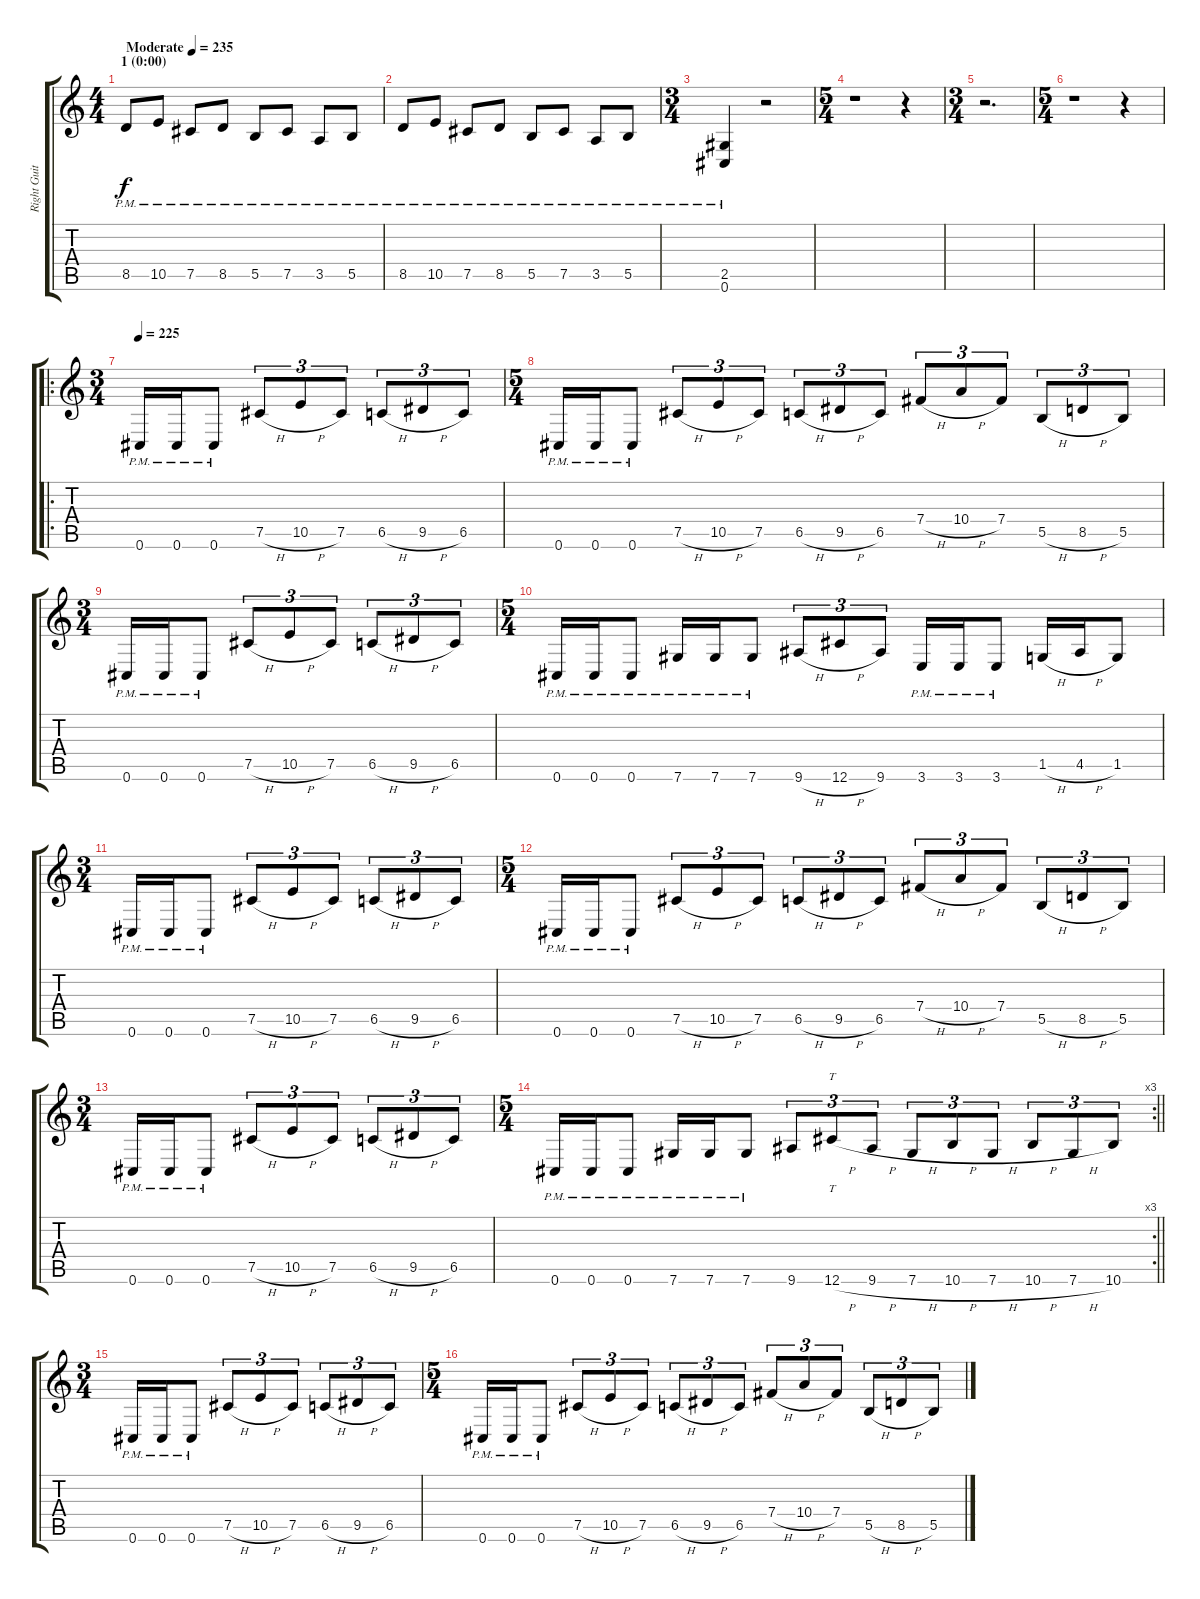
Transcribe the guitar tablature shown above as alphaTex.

\track ("Right Guitar" "Right Guit") {instrument distortionguitar}
\staff {score tabs}
\tuning (Db4 Ab3 E3 B2 Gb2 Db2) {hide}
\ts (4 4)
\section ("" "1 (0:00)")
\tempo (235 "Moderate")
\clef g2
\ks c
8.5{pm}.8{dy f instrument distortionguitar} 10.5{pm}.8 7.5{pm}.8 8.5{pm}.8 5.5{pm}.8 7.5{pm}.8 3.5{pm}.8 5.5{pm}.8 |
8.5{pm}.8 10.5{pm}.8 7.5{pm}.8 8.5{pm}.8 5.5{pm}.8 7.5{pm}.8 3.5{pm}.8 5.5{pm}.8 |
\ts (3 4)
(2.5{pm} 0.6{pm}).4 r.2 |
\ts (5 4)
r.1 r.4 |
\ts (3 4)
r.2{d} |
\ts (5 4)
r.1 r.4 |
\ro
\ts (3 4)
\tempo 225
0.6{pm}.16 0.6{pm}.16 0.6{pm}.8 7.5{h}.8{tu (3 2)} 10.5{h}.8{tu (3 2)} 7.5.8{tu (3 2)} 6.5{h}.8{tu (3 2)} 9.5{h}.8{tu (3 2)} 6.5.8{tu (3 2)} |
\ts (5 4)
0.6{pm}.16 0.6{pm}.16 0.6{pm}.8 7.5{h}.8{tu (3 2)} 10.5{h}.8{tu (3 2)} 7.5.8{tu (3 2)} 6.5{h}.8{tu (3 2)} 9.5{h}.8{tu (3 2)} 6.5.8{tu (3 2)} 7.4{h}.8{tu (3 2)} 10.4{h}.8{tu (3 2)} 7.4.8{tu (3 2)} 5.5{h}.8{tu (3 2)} 8.5{h}.8{tu (3 2)} 5.5.8{tu (3 2)} |
\ts (3 4)
0.6{pm}.16 0.6{pm}.16 0.6{pm}.8 7.5{h}.8{tu (3 2)} 10.5{h}.8{tu (3 2)} 7.5.8{tu (3 2)} 6.5{h}.8{tu (3 2)} 9.5{h}.8{tu (3 2)} 6.5.8{tu (3 2)} |
\ts (5 4)
0.6{pm}.16 0.6{pm}.16 0.6{pm}.8 7.6{pm}.16 7.6{pm}.16 7.6{pm}.8 9.6{h}.8{tu (3 2)} 12.6{h}.8{tu (3 2)} 9.6.8{tu (3 2)} 3.6{pm}.16 3.6{pm}.16 3.6{pm}.8 1.5{h}.16 4.5{h}.16 1.5.8 |
\ts (3 4)
0.6{pm}.16 0.6{pm}.16 0.6{pm}.8 7.5{h}.8{tu (3 2)} 10.5{h}.8{tu (3 2)} 7.5.8{tu (3 2)} 6.5{h}.8{tu (3 2)} 9.5{h}.8{tu (3 2)} 6.5.8{tu (3 2)} |
\ts (5 4)
0.6{pm}.16 0.6{pm}.16 0.6{pm}.8 7.5{h}.8{tu (3 2)} 10.5{h}.8{tu (3 2)} 7.5.8{tu (3 2)} 6.5{h}.8{tu (3 2)} 9.5{h}.8{tu (3 2)} 6.5.8{tu (3 2)} 7.4{h}.8{tu (3 2)} 10.4{h}.8{tu (3 2)} 7.4.8{tu (3 2)} 5.5{h}.8{tu (3 2)} 8.5{h}.8{tu (3 2)} 5.5.8{tu (3 2)} |
\ts (3 4)
0.6{pm}.16 0.6{pm}.16 0.6{pm}.8 7.5{h}.8{tu (3 2)} 10.5{h}.8{tu (3 2)} 7.5.8{tu (3 2)} 6.5{h}.8{tu (3 2)} 9.5{h}.8{tu (3 2)} 6.5.8{tu (3 2)} |
\rc 3
\ts (5 4)
\barLineRight lightlight
0.6{pm}.16 0.6{pm}.16 0.6{pm}.8 7.6{pm}.16 7.6{pm}.16 7.6{pm}.8 9.6.8{tu (3 2)} 12.6{h}.8{tt tu (3 2)} 9.6{h}.8{tu (3 2)} 7.6{h}.8{tu (3 2)} 10.6{h}.8{tu (3 2)} 7.6{h}.8{tu (3 2)} 10.6{h}.8{tu (3 2)} 7.6{h}.8{tu (3 2)} 10.6.8{tu (3 2)} |
\ts (3 4)
0.6{pm}.16 0.6{pm}.16 0.6{pm}.8 7.5{h}.8{tu (3 2)} 10.5{h}.8{tu (3 2)} 7.5.8{tu (3 2)} 6.5{h}.8{tu (3 2)} 9.5{h}.8{tu (3 2)} 6.5.8{tu (3 2)} |
\ts (5 4)
0.6{pm}.16 0.6{pm}.16 0.6{pm}.8 7.5{h}.8{tu (3 2)} 10.5{h}.8{tu (3 2)} 7.5.8{tu (3 2)} 6.5{h}.8{tu (3 2)} 9.5{h}.8{tu (3 2)} 6.5.8{tu (3 2)} 7.4{h}.8{tu (3 2)} 10.4{h}.8{tu (3 2)} 7.4.8{tu (3 2)} 5.5{h}.8{tu (3 2)} 8.5{h}.8{tu (3 2)} 5.5.8{tu (3 2)}
